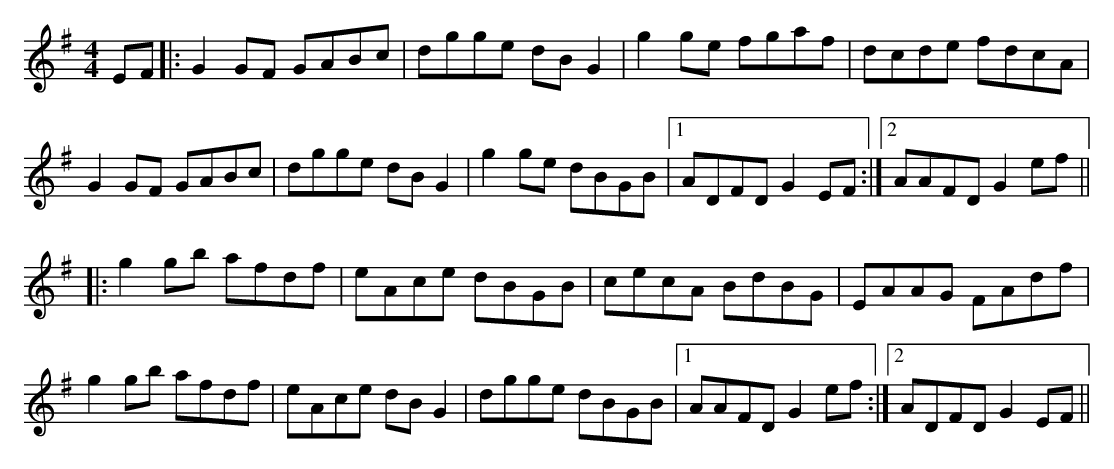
X:1
M:4/4
K:G
EF|:G2GF GABc|dgge dBG2|g2ge fgaf|dcde fdcA|
G2GF GABc|dgge dBG2|g2ge dBGB|1 ADFD G2EF:|2 AAFD G2ef||
|:g2gb afdf|eAce dBGB|cecA BdBG|EAAG FAdf|
g2gb afdf|eAce dBG2|dgge dBGB|1 AAFD G2ef:|2 ADFD G2EF||
